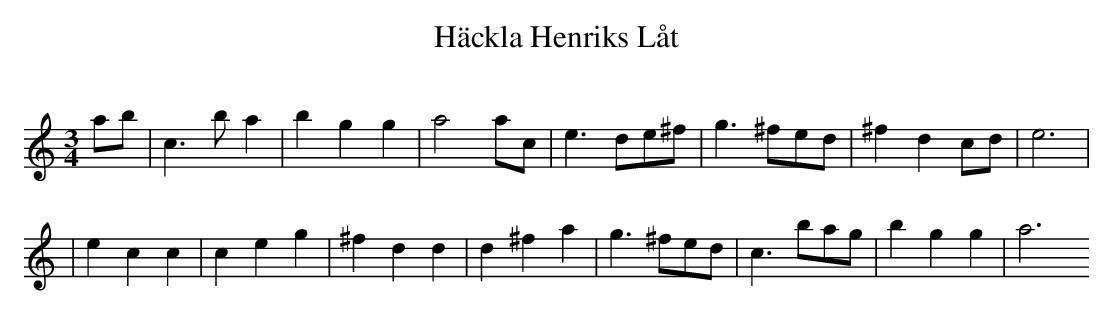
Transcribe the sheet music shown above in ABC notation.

X:1
T:Häckla Henriks Låt
O:
M:3/4
L:1/8
K:Am
ab|c3 ba2|b2g2g2|a4ac|e3de^f|g3^fed|^f2d2cd|e6|
|e2c2c2|c2e2g2|^f2d2d2|d2^f2a2|g3^fed|c3bag|b2g2g2|a6
